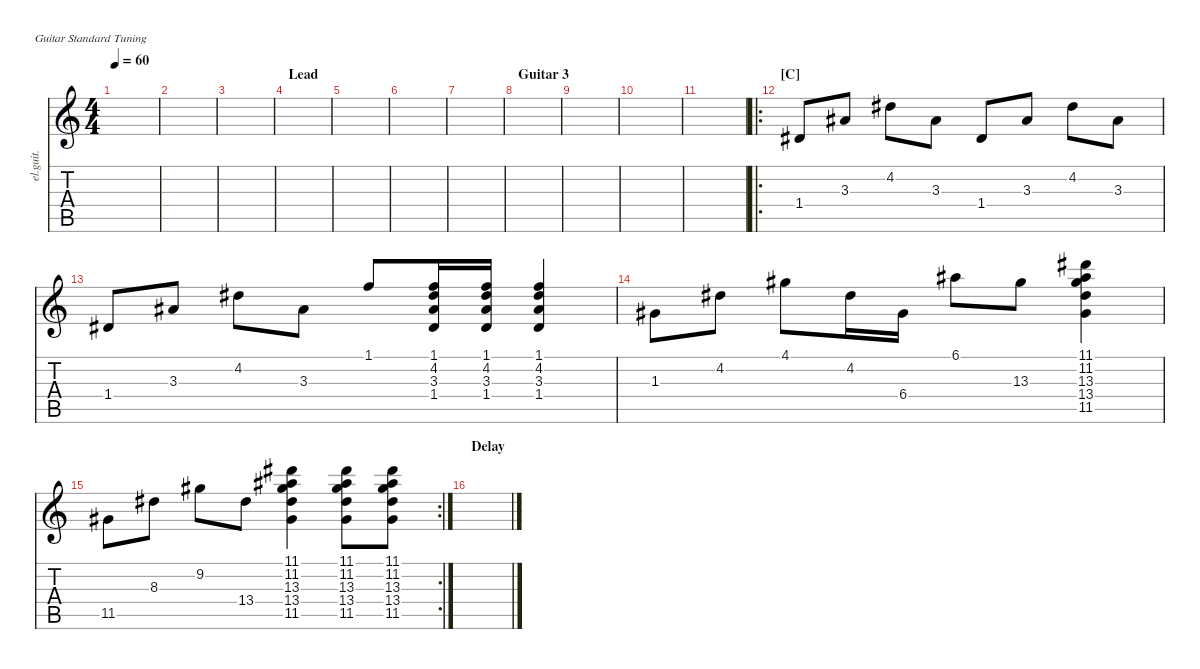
\defaultSystemsLayout 4
\hideDynamics
\bracketExtendMode nobrackets
\otherSystemsTrackNameOrientation horizontal
\track ("Guitar 4" "el.guit.") {instrument electricguitarclean}
\staff {score tabs}
\tuning (E4 B3 G3 D3 A2 E2)
\ts (4 4)
\tempo 60
\clef g2
\ks c
|
|
|
\section ("" "Lead")
|
|
|
|
\section ("" "Guitar 3")
|
|
|
|
\ro
\section ("C" "")
1.4.8 3.3.8 4.2.8 3.3.8 1.4.8 3.3.8 4.2.8 3.3.8 |
1.4.8 3.3.8 4.2.8 3.3.8 1.1.8 (3.3 1.4 4.2 1.1).16 (3.3 1.4 4.2 1.1).16 (3.3 1.4 4.2 1.1).4 |
1.3.8 4.2.8 4.1.8 4.2.16 6.4.16 6.1.8 13.3.8 (11.5 13.4 13.3 11.2 11.1).4 |
\rc 2
11.5.8 8.3.8 9.2.8 13.4.8 (11.5 13.4 13.3 11.2 11.1).4 (11.5 13.4 13.3 11.2 11.1).8 (11.5 13.4 13.3 11.2 11.1).8 |
\section ("" "Delay")
